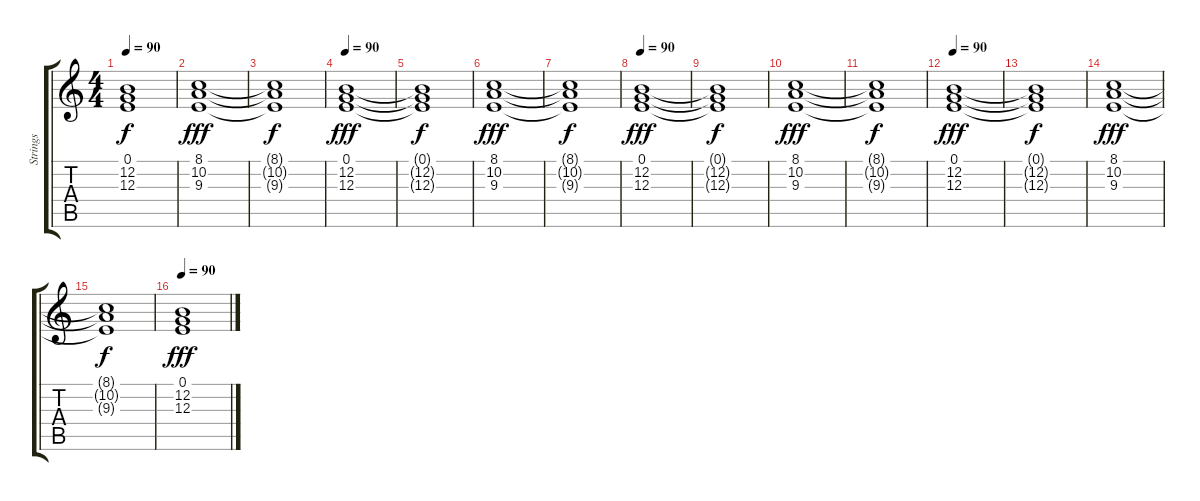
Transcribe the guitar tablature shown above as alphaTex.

\track ("Strings" "Strings") {instrument stringensemble2}
\staff {score tabs}
\tuning (E4 B3 G3 D3 A2 E2) {hide}
\ts (4 4)
\tempo 90
\clef g2
\ks c
(0.1{t} 12.2{t} 12.3{t}).1{dy f} |
(8.1 10.2 9.3).1{dy fff} |
(8.1{t} 10.2{t} 9.3{t}).1{dy f} |
\tempo 90
(0.1 12.2 12.3).1{dy fff volume 9} |
(0.1{t} 12.2{t} 12.3{t}).1{dy f} |
(8.1 10.2 9.3).1{dy fff volume 9} |
(8.1{t} 10.2{t} 9.3{t}).1{dy f} |
\tempo 90
(0.1 12.2 12.3).1{dy fff volume 8} |
(0.1{t} 12.2{t} 12.3{t}).1{dy f} |
(8.1 10.2 9.3).1{dy fff volume 8} |
(8.1{t} 10.2{t} 9.3{t}).1{dy f} |
\tempo 90
(0.1 12.2 12.3).1{dy fff volume 7} |
(0.1{t} 12.2{t} 12.3{t}).1{dy f} |
(8.1 10.2 9.3).1{dy fff volume 7} |
(8.1{t} 10.2{t} 9.3{t}).1{dy f} |
\tempo 90
(0.1 12.2 12.3).1{dy fff volume 6}
